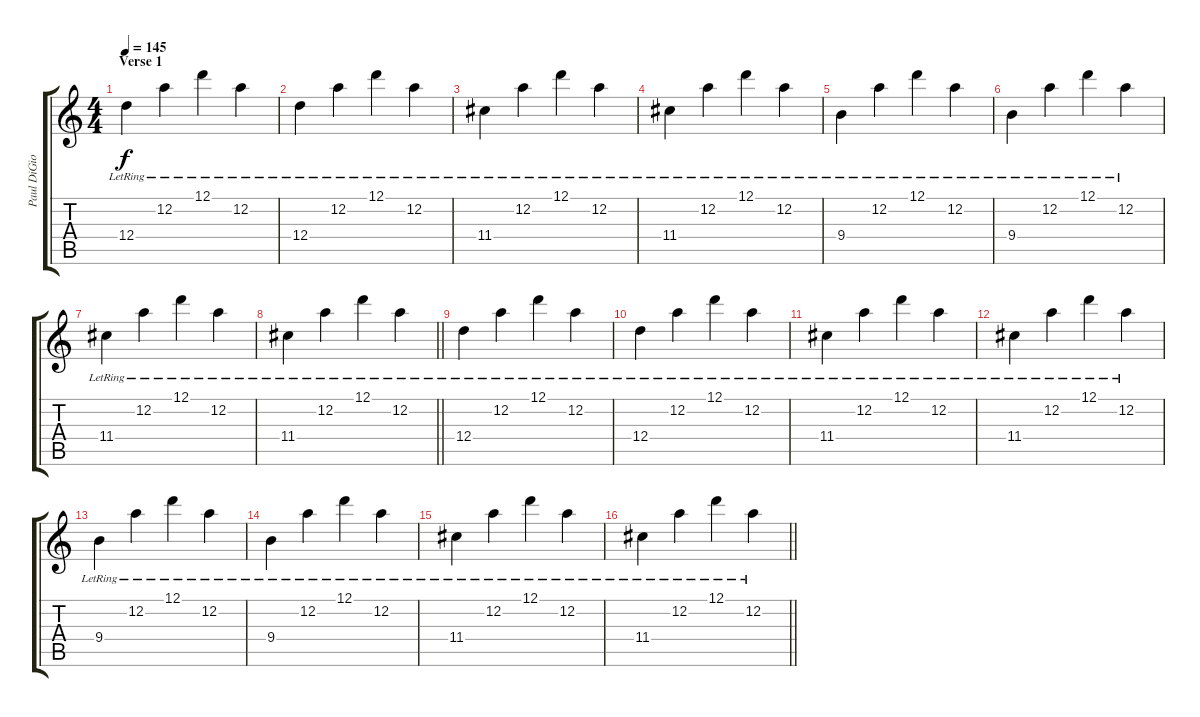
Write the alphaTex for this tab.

\track ("Paul DiGiovanni (Lead Guitar)" "Paul DiGio") {instrument acousticguitarsteel}
\staff {score tabs}
\tuning (D4 A3 Gb3 D3 A2 D2) {hide}
\ts (4 4)
\section ("" "Verse 1")
\tempo 145
\clef g2
\ks c
12.4{lr}.4{dy f} 12.2{lr}.4 12.1{lr}.4 12.2{lr}.4 |
12.4{lr}.4 12.2{lr}.4 12.1{lr}.4 12.2{lr}.4 |
11.4{lr}.4 12.2{lr}.4 12.1{lr}.4 12.2{lr}.4 |
11.4{lr}.4 12.2{lr}.4 12.1{lr}.4 12.2{lr}.4 |
9.4{lr}.4 12.2{lr}.4 12.1{lr}.4 12.2{lr}.4 |
9.4{lr}.4 12.2{lr}.4 12.1{lr}.4 12.2{lr}.4 |
11.4{lr}.4 12.2{lr}.4 12.1{lr}.4 12.2{lr}.4 |
\barLineRight lightlight
11.4{lr}.4 12.2{lr}.4 12.1{lr}.4 12.2{lr}.4 |
12.4{lr}.4 12.2{lr}.4 12.1{lr}.4 12.2{lr}.4 |
12.4{lr}.4 12.2{lr}.4 12.1{lr}.4 12.2{lr}.4 |
11.4{lr}.4 12.2{lr}.4 12.1{lr}.4 12.2{lr}.4 |
11.4{lr}.4 12.2{lr}.4 12.1{lr}.4 12.2{lr}.4 |
9.4{lr}.4 12.2{lr}.4 12.1{lr}.4 12.2{lr}.4 |
9.4{lr}.4 12.2{lr}.4 12.1{lr}.4 12.2{lr}.4 |
11.4{lr}.4 12.2{lr}.4 12.1{lr}.4 12.2{lr}.4 |
\barLineRight lightlight
11.4{lr}.4 12.2{lr}.4 12.1{lr}.4 12.2{lr}.4
